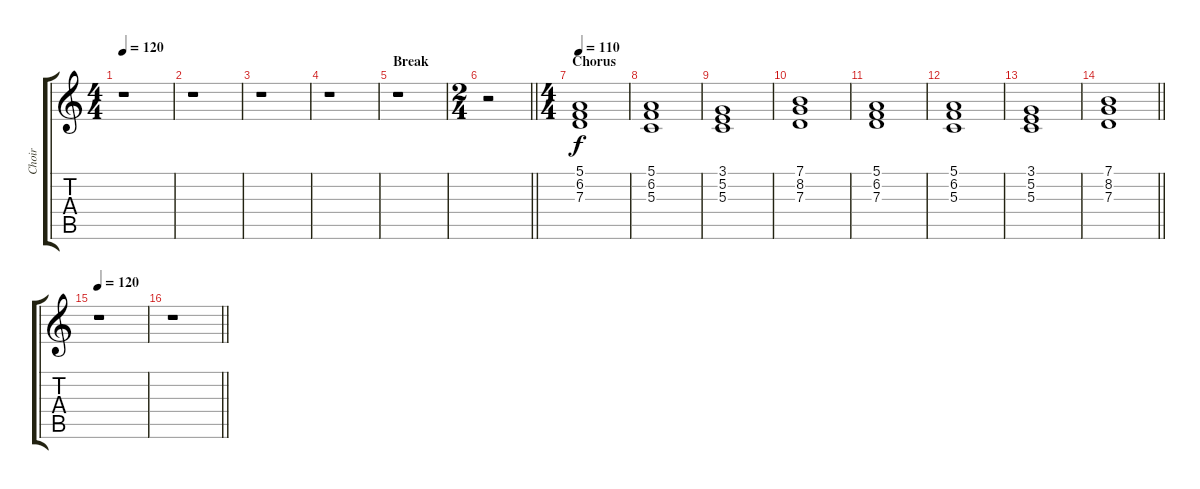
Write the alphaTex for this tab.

\track ("Choir" "Choir") {instrument choiraahs}
\staff {score tabs}
\tuning (E4 B3 G3 D3 A2 D2) {hide}
\ts (4 4)
\tempo 120
\clef g2
\ks c
r.1{dy f} |
r.1 |
r.1 |
r.1 |
\section ("" "Break")
r.1 |
\ts (2 4)
\barLineRight lightlight
r.2 |
\ts (4 4)
\section ("" "Chorus")
\tempo 110
(5.1 6.2 7.3).1 |
(5.1 6.2 5.3).1 |
(3.1 5.2 5.3).1 |
(7.1 8.2 7.3).1 |
(5.1 6.2 7.3).1 |
(5.1 6.2 5.3).1 |
(3.1 5.2 5.3).1 |
\barLineRight lightlight
(7.1 8.2 7.3).1 |
\tempo 120
r.1 |
\barLineRight lightlight
r.1
